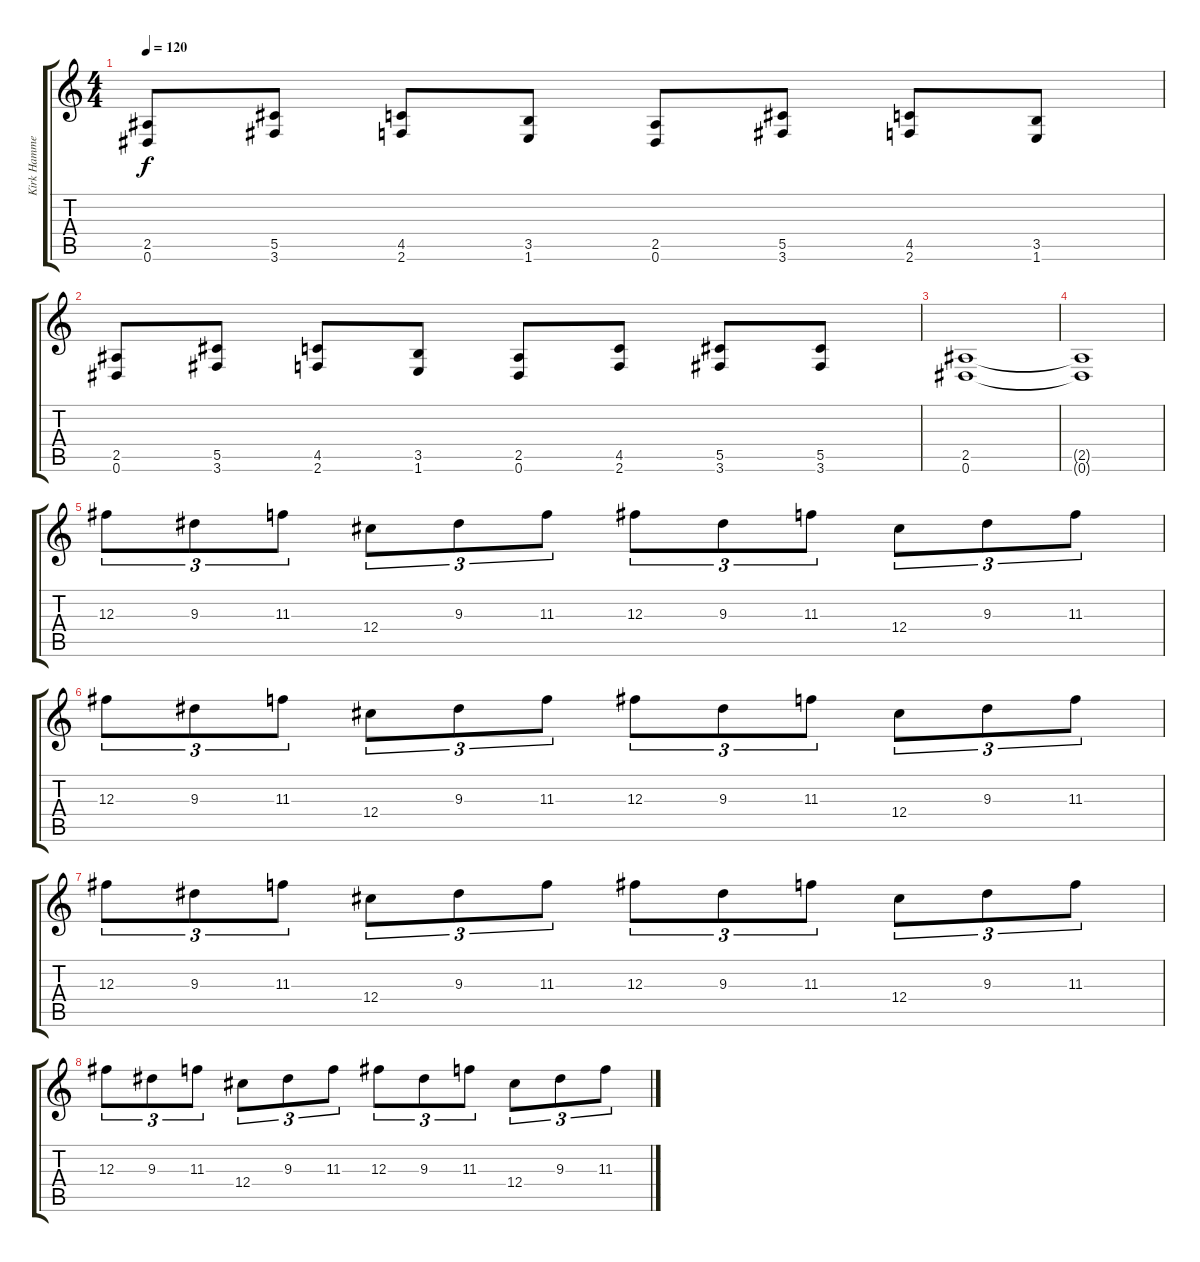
\track ("Kirk Hammet" "Kirk Hamme") {instrument distortionguitar}
\staff {score tabs}
\tuning (Eb4 Bb3 Gb3 Db3 Ab2 Eb2) {hide}
\ts (4 4)
\tempo 120
\clef g2
\ks c
(2.5 0.6).8{dy f} (5.5 3.6).8 (4.5 2.6).8 (3.5 1.6).8 (2.5 0.6).8 (5.5 3.6).8 (4.5 2.6).8 (3.5 1.6).8 |
(2.5 0.6).8 (5.5 3.6).8 (4.5 2.6).8 (3.5 1.6).8 (2.5 0.6).8 (4.5 2.6).8 (5.5 3.6).8 (5.5 3.6).8 |
(2.5 0.6).1 |
(2.5{t} 0.6{t}).1 |
12.3.8{tu (3 2)} 9.3.8{tu (3 2)} 11.3.8{tu (3 2)} 12.4.8{tu (3 2)} 9.3.8{tu (3 2)} 11.3.8{tu (3 2)} 12.3.8{tu (3 2)} 9.3.8{tu (3 2)} 11.3.8{tu (3 2)} 12.4.8{tu (3 2)} 9.3.8{tu (3 2)} 11.3.8{tu (3 2)} |
12.3.8{tu (3 2)} 9.3.8{tu (3 2)} 11.3.8{tu (3 2)} 12.4.8{tu (3 2)} 9.3.8{tu (3 2)} 11.3.8{tu (3 2)} 12.3.8{tu (3 2)} 9.3.8{tu (3 2)} 11.3.8{tu (3 2)} 12.4.8{tu (3 2)} 9.3.8{tu (3 2)} 11.3.8{tu (3 2)} |
12.3.8{tu (3 2)} 9.3.8{tu (3 2)} 11.3.8{tu (3 2)} 12.4.8{tu (3 2)} 9.3.8{tu (3 2)} 11.3.8{tu (3 2)} 12.3.8{tu (3 2)} 9.3.8{tu (3 2)} 11.3.8{tu (3 2)} 12.4.8{tu (3 2)} 9.3.8{tu (3 2)} 11.3.8{tu (3 2)} |
12.3.8{tu (3 2)} 9.3.8{tu (3 2)} 11.3.8{tu (3 2)} 12.4.8{tu (3 2)} 9.3.8{tu (3 2)} 11.3.8{tu (3 2)} 12.3.8{tu (3 2)} 9.3.8{tu (3 2)} 11.3.8{tu (3 2)} 12.4.8{tu (3 2)} 9.3.8{tu (3 2)} 11.3.8{tu (3 2)}
